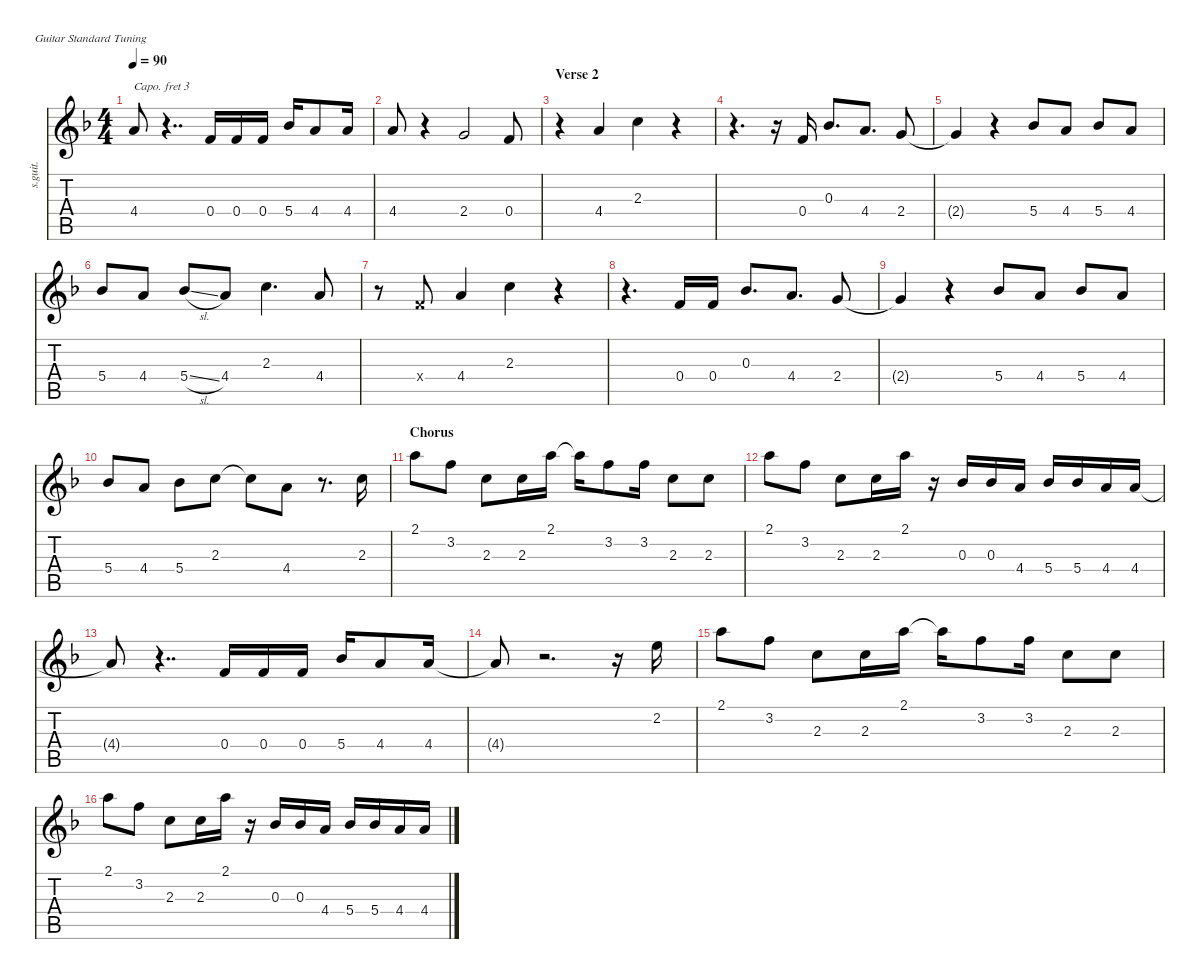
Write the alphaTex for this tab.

\defaultSystemsLayout 4
\hideDynamics
\bracketExtendMode nobrackets
\track ("Steel Guitar" "s.guit.") {instrument acousticguitarsteel}
\staff {score tabs}
\capo 3
\tuning (E4 B3 G3 D3 A2 E2)
\ts (4 4)
\tempo 90
\clef g2
\ks f
4.4{t acc forcenatural}.8{dy mf} r.4{dd} 0.4{acc forcenatural}.16 0.4{acc forcenatural}.16 0.4{acc forcenatural}.16 5.4{acc b}.16 4.4{acc forcenatural}.8 4.4{acc forcenatural}.16 |
4.4{acc forcenatural}.8 r.4 2.4{acc forcenatural}.2 0.4{acc forcenatural}.8 |
\section ("" "Verse 2")
r.4 4.4{acc forcenatural}.4 2.3{acc forcenatural}.4 r.4 |
r.4{d} r.16 0.4{acc forcenatural}.16 0.3{acc b}.8{d} 4.4{acc forcenatural}.8{d} 2.4{acc forcenatural}.8 |
2.4{t acc forcenatural}.4 r.4 5.4{acc b}.8 4.4{acc forcenatural}.8 5.4{acc b}.8 4.4{acc forcenatural}.8 |
5.4{acc b}.8 4.4{acc forcenatural}.8 5.4{sl acc b}.8 4.4{acc forcenatural}.8 2.3{acc forcenatural}.4{d} 4.4{acc forcenatural}.8 |
r.8 0.4{x acc forcenatural}.8 4.4{acc forcenatural}.4 2.3{acc forcenatural}.4 r.4 |
r.4{d} 0.4{acc forcenatural}.16 0.4{acc forcenatural}.16 0.3{acc b}.8{d} 4.4{acc forcenatural}.8{d} 2.4{acc forcenatural}.8 |
2.4{t acc forcenatural}.4 r.4 5.4{acc b}.8 4.4{acc forcenatural}.8 5.4{acc b}.8 4.4{acc forcenatural}.8 |
5.4{acc b}.8 4.4{acc forcenatural}.8 5.4{acc b}.8 2.3{acc forcenatural}.8 2.3{t acc forcenatural}.8 4.4{acc forcenatural}.8 r.8{d} 2.3{acc forcenatural}.16 |
\section ("" "Chorus")
2.1{acc forcenatural}.8 3.2{acc forcenatural}.8 2.3{acc forcenatural}.8 2.3{acc forcenatural}.16 2.1{acc forcenatural}.16 2.1{t acc forcenatural}.16 3.2{acc forcenatural}.8 3.2{acc forcenatural}.16 2.3{acc forcenatural}.8 2.3{acc forcenatural}.8 |
2.1{acc forcenatural}.8 3.2{acc forcenatural}.8 2.3{acc forcenatural}.8 2.3{acc forcenatural}.16 2.1{acc forcenatural}.16 r.16 0.3{acc b}.16 0.3{acc b}.16 4.4{acc forcenatural}.16 5.4{acc b}.16 5.4{acc b}.16 4.4{acc forcenatural}.16 4.4{acc forcenatural}.16 |
4.4{t acc forcenatural}.8 r.4{dd} 0.4{acc forcenatural}.16 0.4{acc forcenatural}.16 0.4{acc forcenatural}.16 5.4{acc b}.16 4.4{acc forcenatural}.8 4.4{acc forcenatural}.16 |
4.4{t acc forcenatural}.8 r.2{d} r.16 2.2{acc forcenatural}.16 |
2.1{acc forcenatural}.8 3.2{acc forcenatural}.8 2.3{acc forcenatural}.8 2.3{acc forcenatural}.16 2.1{acc forcenatural}.16 2.1{t acc forcenatural}.16 3.2{acc forcenatural}.8 3.2{acc forcenatural}.16 2.3{acc forcenatural}.8 2.3{acc forcenatural}.8 |
2.1{acc forcenatural}.8 3.2{acc forcenatural}.8 2.3{acc forcenatural}.8 2.3{acc forcenatural}.16 2.1{acc forcenatural}.16 r.16 0.3{acc b}.16 0.3{acc b}.16 4.4{acc forcenatural}.16 5.4{acc b}.16 5.4{acc b}.16 4.4{acc forcenatural}.16 4.4{acc forcenatural}.16
